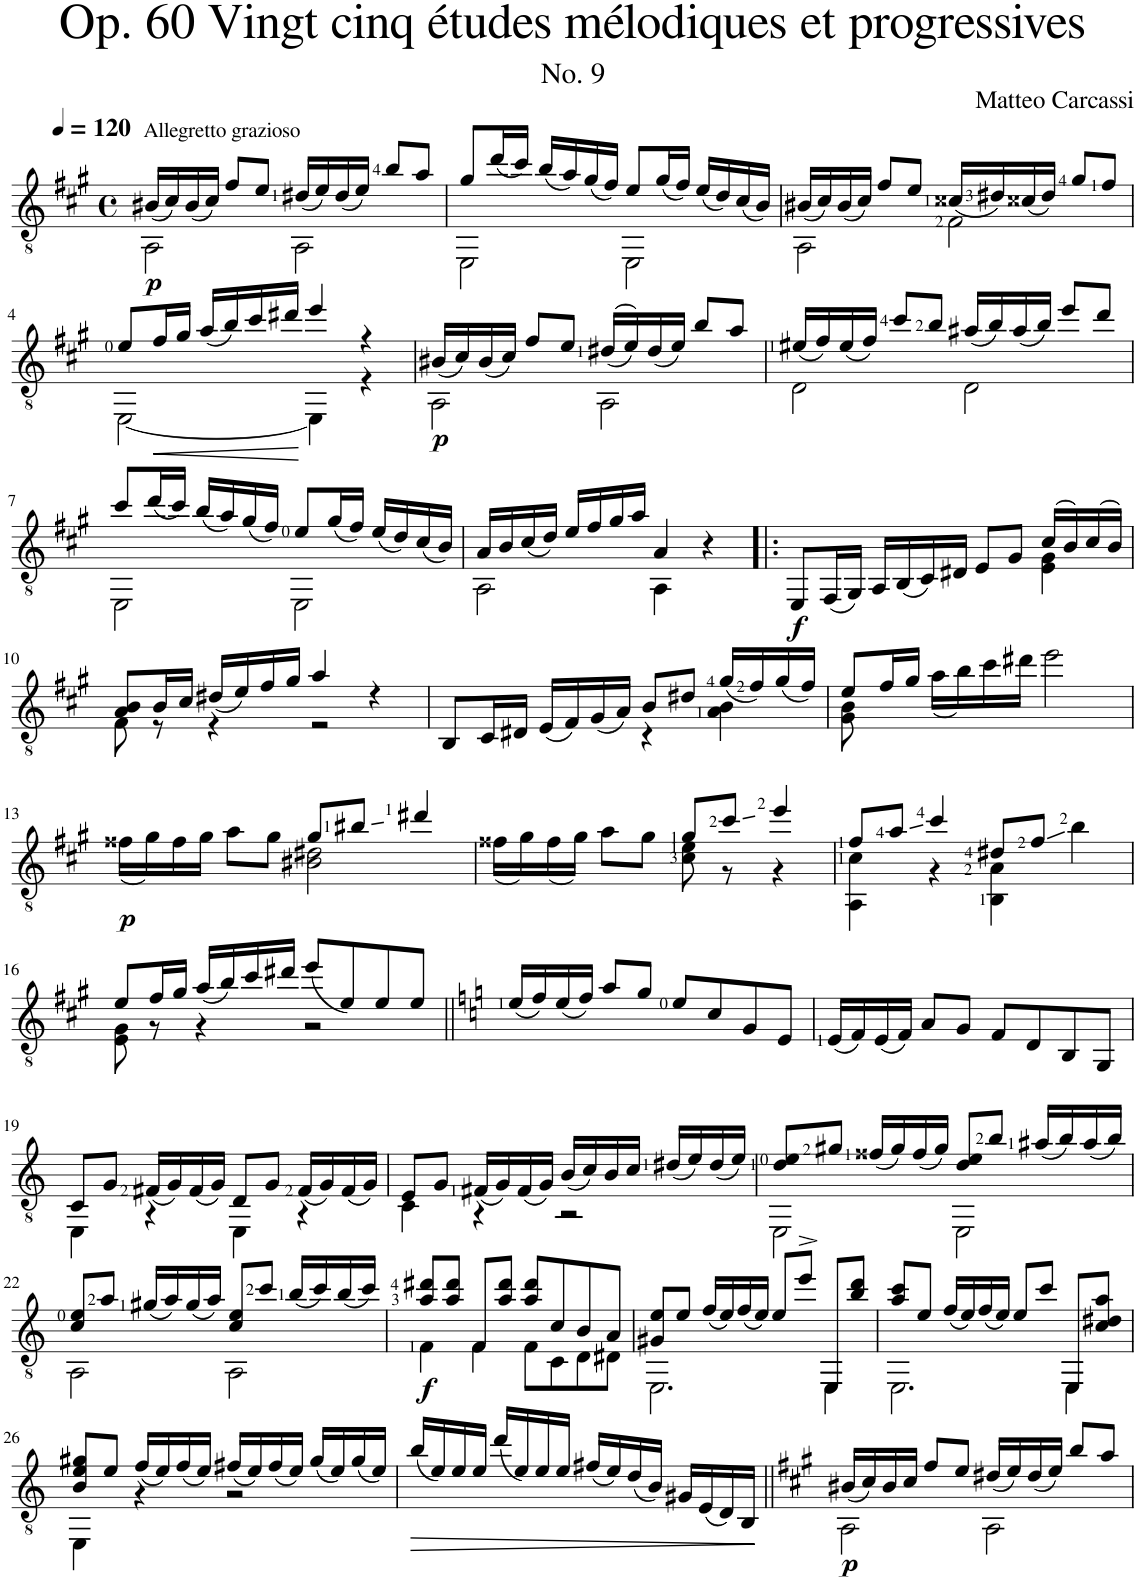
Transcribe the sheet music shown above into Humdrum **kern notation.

**kern	**dynam
*part1	*part1
*staff1	*staff1
*I"Classical Guitar	*
*I'Guit.	*
*clefGv2	*
*k[f#c#g#]	*
*M4/4	*
*met(c)	*
*MM120	*
=1	=1
*^	*
!LO:TX:a:t=Allegretto grazioso	!	!
!	!	!LO:DY:b
(<16B#X/LL	2AA\	p
16c#/)	.	.
(<16B#/	.	.
16c#/JJ)	.	.
8f#/L	.	.
8e/J	.	.
(<16d#X/LL	2AA\	.
16e/)	.	.
(<16d#/	.	.
16e/JJ)	.	.
8b/L	.	.
8a/J	.	.
=2	=2	=2
8g#/L	2EE\	.
(<16dd/L	.	.
16cc#/JJ)	.	.
(<16b/LL	.	.
16a/)	.	.
(<16g#/	.	.
16f#/JJ)	.	.
8e/L	2EE\	.
(<16g#/L	.	.
16f#/JJ)	.	.
(<16e/LL	.	.
16d/)	.	.
(<16c#/	.	.
16B/JJ)	.	.
=3	=3	=3
(<16B#X/LL	2AA\	.
16c#/)	.	.
(<16B#/	.	.
16c#/JJ)	.	.
8f#/L	.	.
8e/J	.	.
(<16c##X/LL	2F#\	.
16d#X/)	.	.
(<16c##X/	.	.
16d#/JJ)	.	.
8g#/L	.	.
8f#/J	.	.
!!LO:LB:g=z	!!
=4	=4	=4
8e/L	[2EE\	.
!	!	!LO:HP:b
16f#/L	.	<
16g#/JJ	.	.
(<16a/LL	.	.
16b/)	.	.
16cc#/	.	.
16dd#X/JJ	.	.
4ee/	4EE\]	[
4r	4r	.
=5	=5	=5
!	!	!LO:DY:b
(<16B#X/LL	2AA\	p
16c#/)	.	.
(<16B#/	.	.
16c#/JJ)	.	.
8f#/L	.	.
8e/J	.	.
(<(16d#X/LL	2AA\	.
16e/))	.	.
(<16d#/	.	.
16e/JJ)	.	.
8b/L	.	.
8a/J	.	.
=6	=6	=6
(<16e#X/LL	2D\	.
16f#/)	.	.
(<16e#/	.	.
16f#/JJ)	.	.
8cc#/L	.	.
8b/J	.	.
(<16a#X/LL	2D\	.
16b/)	.	.
(<16a#/	.	.
16b/JJ)	.	.
8ee/L	.	.
8dd/J	.	.
!!LO:LB:g=z	!!
=7	=7	=7
8cc#/L	2EE\	.
(<16dd/L	.	.
16cc#/JJ)	.	.
(<16b/LL	.	.
16a/)	.	.
(<16g#/	.	.
16f#/JJ)	.	.
8e/L	2EE\	.
(<16g#/L	.	.
16f#/JJ)	.	.
(<16e/LL	.	.
16d/)	.	.
(<16c#/	.	.
16B/JJ)	.	.
=8	=8	=8
16A/LL	2AA\	.
16B/	.	.
(<16c#/	.	.
16d/JJ)	.	.
16e/LL	.	.
16f#/	.	.
16g#/	.	.
16a/JJ	.	.
4A/	4AA\	.
4r	4ryy	.
=9|!:	=9|!:	=9|!:
!	!	!LO:DY:b
8EE/L	2.ryy	f
(<16FF#/L	.	.
16GG#/JJ)	.	.
16AA/LL	.	.
(<16BB/	.	.
16C#/)	.	.
16D#X/JJ	.	.
8E/L	.	.
8G#/J	.	.
(>16c#/LL	4E\ 4G#\	.
16B/)	.	.
(>16c#/	.	.
16B/JJ)	.	.
!!LO:LB:g=z	!!
=10	=10	=10
8A/ 8B/L	8F#\	.
16B/L	8r	.
16c#/JJ	.	.
(<16d#X/LL	4r	.
16e/)	.	.
16f#/	.	.
16g#/JJ	.	.
4a/	2r	.
4r	.	.
=11	=11	=11
8BB/L	2ryy	.
16C#/L	.	.
16D#X/JJ	.	.
(<16E/LL	.	.
16F#/)	.	.
(<16G#/	.	.
16A/JJ)	.	.
8B/L	4r	.
8d#X/J	.	.
(<16g#/LL	4A\ 4B\	.
16f#/)	.	.
(<16g#/	.	.
16f#/JJ)	.	.
=12	=12	=12
8e/L	8G#\ 8B\	.
16f#/L	2..ryy	.
16g#/JJ	.	.
(<16a\LL	.	.
16b\)	.	.
16cc#\	.	.
16dd#X\JJ	.	.
2ee\	.	.
!!LO:LB:g=z	!!
=13	=13	=13
!	!	!LO:DY:b
(<16f##X\LL	2ryy	p
16g#\)	.	.
16f##\	.	.
16g#\JJ	.	.
8a\L	.	.
8g#\J	.	.
8g#/L	2B#X\ 2d#X\	.
8b#X/J	.	.
4dd#X/	.	.
=14	=14	=14
(<16f##X\LL	2ryy	.
16g#\)	.	.
(<16f##\	.	.
16g#\JJ)	.	.
8a\L	.	.
8g#\J	.	.
8g#/L	8c#\ 8e\	.
8cc#/J	8r	.
4ee/	4r	.
=15	=15	=15
8f#/L	4AA\ 4c#\	.
8a/J	.	.
4cc#/	4r	.
8d#X/L	4BB\ 4A\	.
8f#/J	.	.
4b\	4ryy	.
!!LO:LB:g=z	!!
=16	=16	=16
8e/L	8E\ 8G#\	.
16f#/L	8r	.
16g#/JJ	.	.
(<16a/LL	4r	.
16b/)	.	.
16cc#/	.	.
16dd#X/JJ	.	.
(<8ee/L	2r	.
8e/)	.	.
8e/	.	.
8e/J	.	.
*v	*v	*
=17||	=17||
*k[]	*
(16e/LL	.
16f/)	.
(16e/	.
16f/JJ)	.
8a/L	.
8g/J	.
8e/L	.
8c/	.
8G/	.
8E/J	.
=18	=18
(16E/LL	.
16F/)	.
(16E/	.
16F/JJ)	.
8A/L	.
8G/J	.
8F/L	.
8D/	.
8BB/	.
8GG/J	.
!!LO:LB:g=z
=19	=19
*^	*
8C/L	4EE\	.
8G/J	.	.
(<16F#X/LL	4r	.
16G/)	.	.
(<16F#/	.	.
16G/JJ)	.	.
8D/L	4EE\	.
8G/J	.	.
(<16F#/LL	4r	.
16G/)	.	.
(<16F#/	.	.
16G/JJ)	.	.
=20	=20	=20
8E/L	4C\	.
8G/J	.	.
(<16F#X/LL	4r	.
16G/)	.	.
(<16F#/	.	.
16G/JJ)	.	.
(<16B/LL	2r	.
16c/)	.	.
16B/	.	.
16c/JJ	.	.
(<16d#X/LL	.	.
16e/)	.	.
(<16d#/	.	.
16e/JJ)	.	.
=21	=21	=21
8d/ 8e/L	2EE\	.
8g#X/J	.	.
(<16f##X/LL	.	.
16g#/)	.	.
(<16f##/	.	.
16g#/JJ)	.	.
8d/ 8e/L	2EE\	.
8b/J	.	.
(<16a#X/LL	.	.
16b/)	.	.
(<16a#/	.	.
16b/JJ)	.	.
!!LO:LB:g=z	!!
=22	=22	=22
8c/ 8e/L	2AA\	.
8a/J	.	.
(<16g#X/LL	.	.
16a/)	.	.
(<16g#/	.	.
16a/JJ)	.	.
8c/ 8e/L	2AA\	.
8cc/J	.	.
(<16b/LL	.	.
16cc/)	.	.
(<16b/	.	.
16cc/JJ)	.	.
=23	=23	=23
!	!	!LO:DY:b
8a/ 8dd#X/L	4F\	f
8a/ 8dd#/J	.	.
8F/L	4F\	.
8a/ 8dd#/J	.	.
8a/ 8dd#/L	8F\L	.
8c/	8C\	.
8B/	8D\	.
8A/J	8D#X\J	.
=24	=24	=24
8G#X/ 8e/L	2.EE\	.
8e/J	.	.
(<16f/LL	.	.
16e/)	.	.
(<16f/	.	.
16e/JJ)	.	.
8e/L	.	.
8ee^/J	.	.
8EE/L	4EE\	.
8b/ 8dd/J	.	.
=25	=25	=25
8a/ 8cc/L	2.EE\	.
8e/J	.	.
(<16f/LL	.	.
16e/)	.	.
(<16f/	.	.
16e/JJ)	.	.
8e/L	.	.
8cc/J	.	.
8EE/L	4EE\	.
8c/ 8d#X/ 8a/J	.	.
!!LO:LB:g=z	!!
=26	=26	=26
8B/ 8e/ 8g#X/L	4EE\	.
8e/J	.	.
(<16f/LL	4r	.
16e/)	.	.
(<16f/	.	.
16e/JJ)	.	.
(<16f#X/LL	2r	.
16e/)	.	.
(<16f#/	.	.
16e/JJ)	.	.
(<16g#/LL	.	.
16e/)	.	.
(<16g#/	.	.
16e/JJ)	.	.
*v	*v	*
=27	=27
!	!LO:HP:b
(16b/LL	>
16e/)	.
16e/	.
16e/JJ	.
(16dd/LL	.
16e/)	.
16e/	.
16e/JJ	.
(16f#X/LL	.
16e/)	.
(<16d/	.
16B/JJ)	.
16G#X/LL	.
(16E/	.
16D/)	.
16BB/JJ	.
.	]
=28||	=28||
*k[f#c#g#]	*
*^	*
!	!	!LO:DY:b
(<16B#X/LL	2AA\	p
16c#/)	.	.
16B#/	.	.
16c#/JJ	.	.
8f#/L	.	.
8e/J	.	.
(<16d#X/LL	2AA\	.
16e/)	.	.
(<16d#/	.	.
16e/JJ)	.	.
8b/L	.	.
8a/J	.	.
*v	*v	*
=	=
*-	*-
